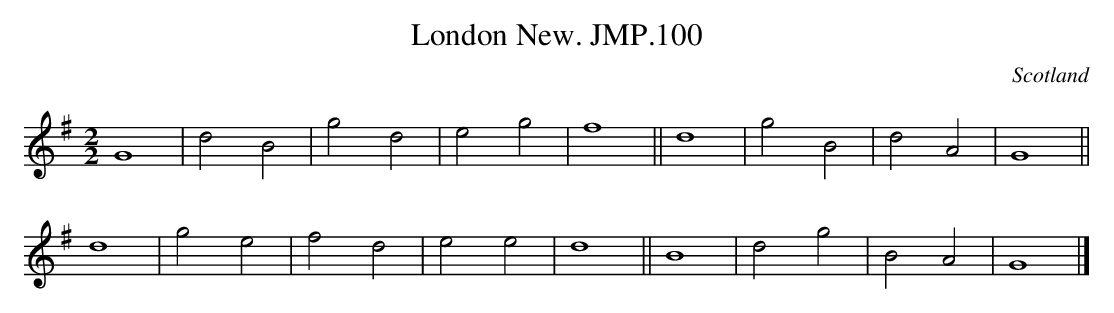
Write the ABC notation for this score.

X:1
T:London New. JMP.100
L:1/2
M:2/2
O:Scotland
K:G major
G2 | dB | gd | eg | f2 || d2 |  gB | dA | G2 ||!
d2 | ge | fd | ee | d2||B2 | dg | BA | G2 |]
